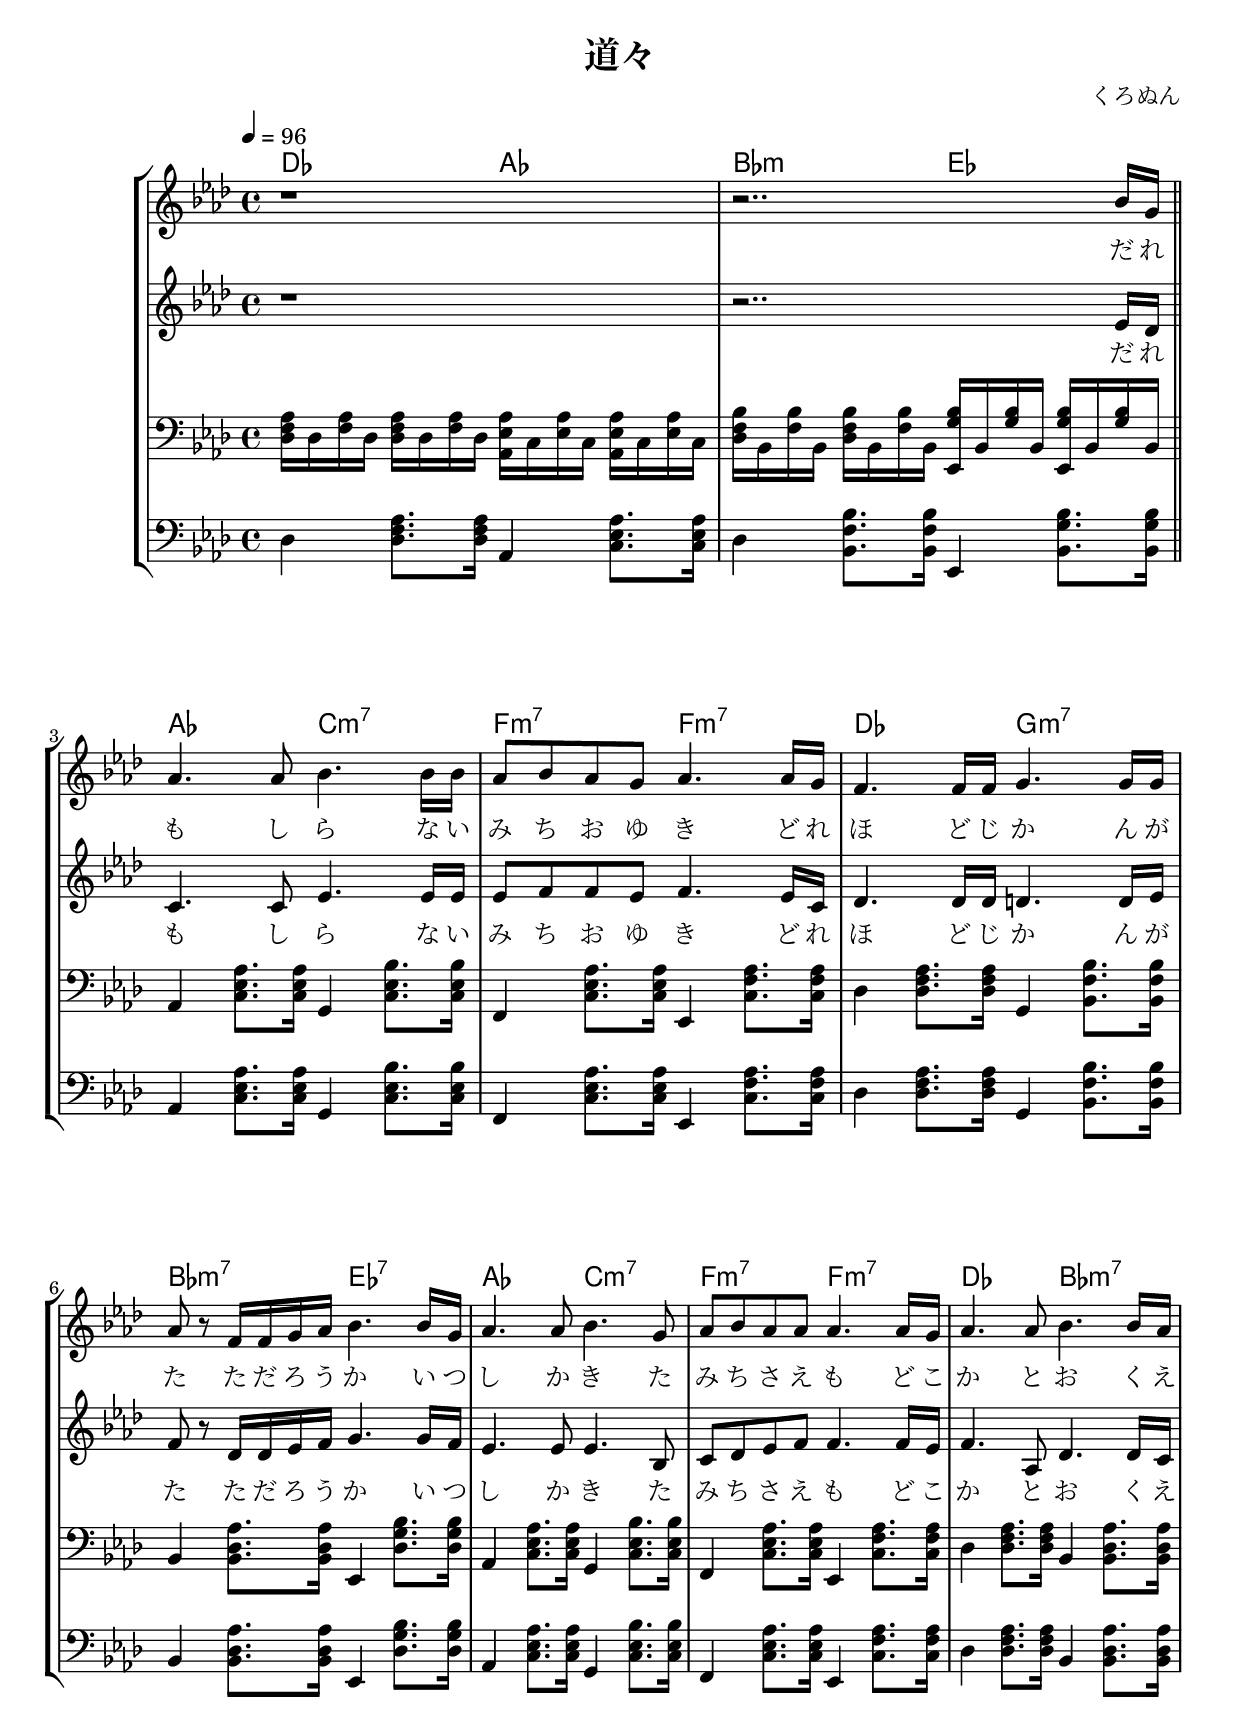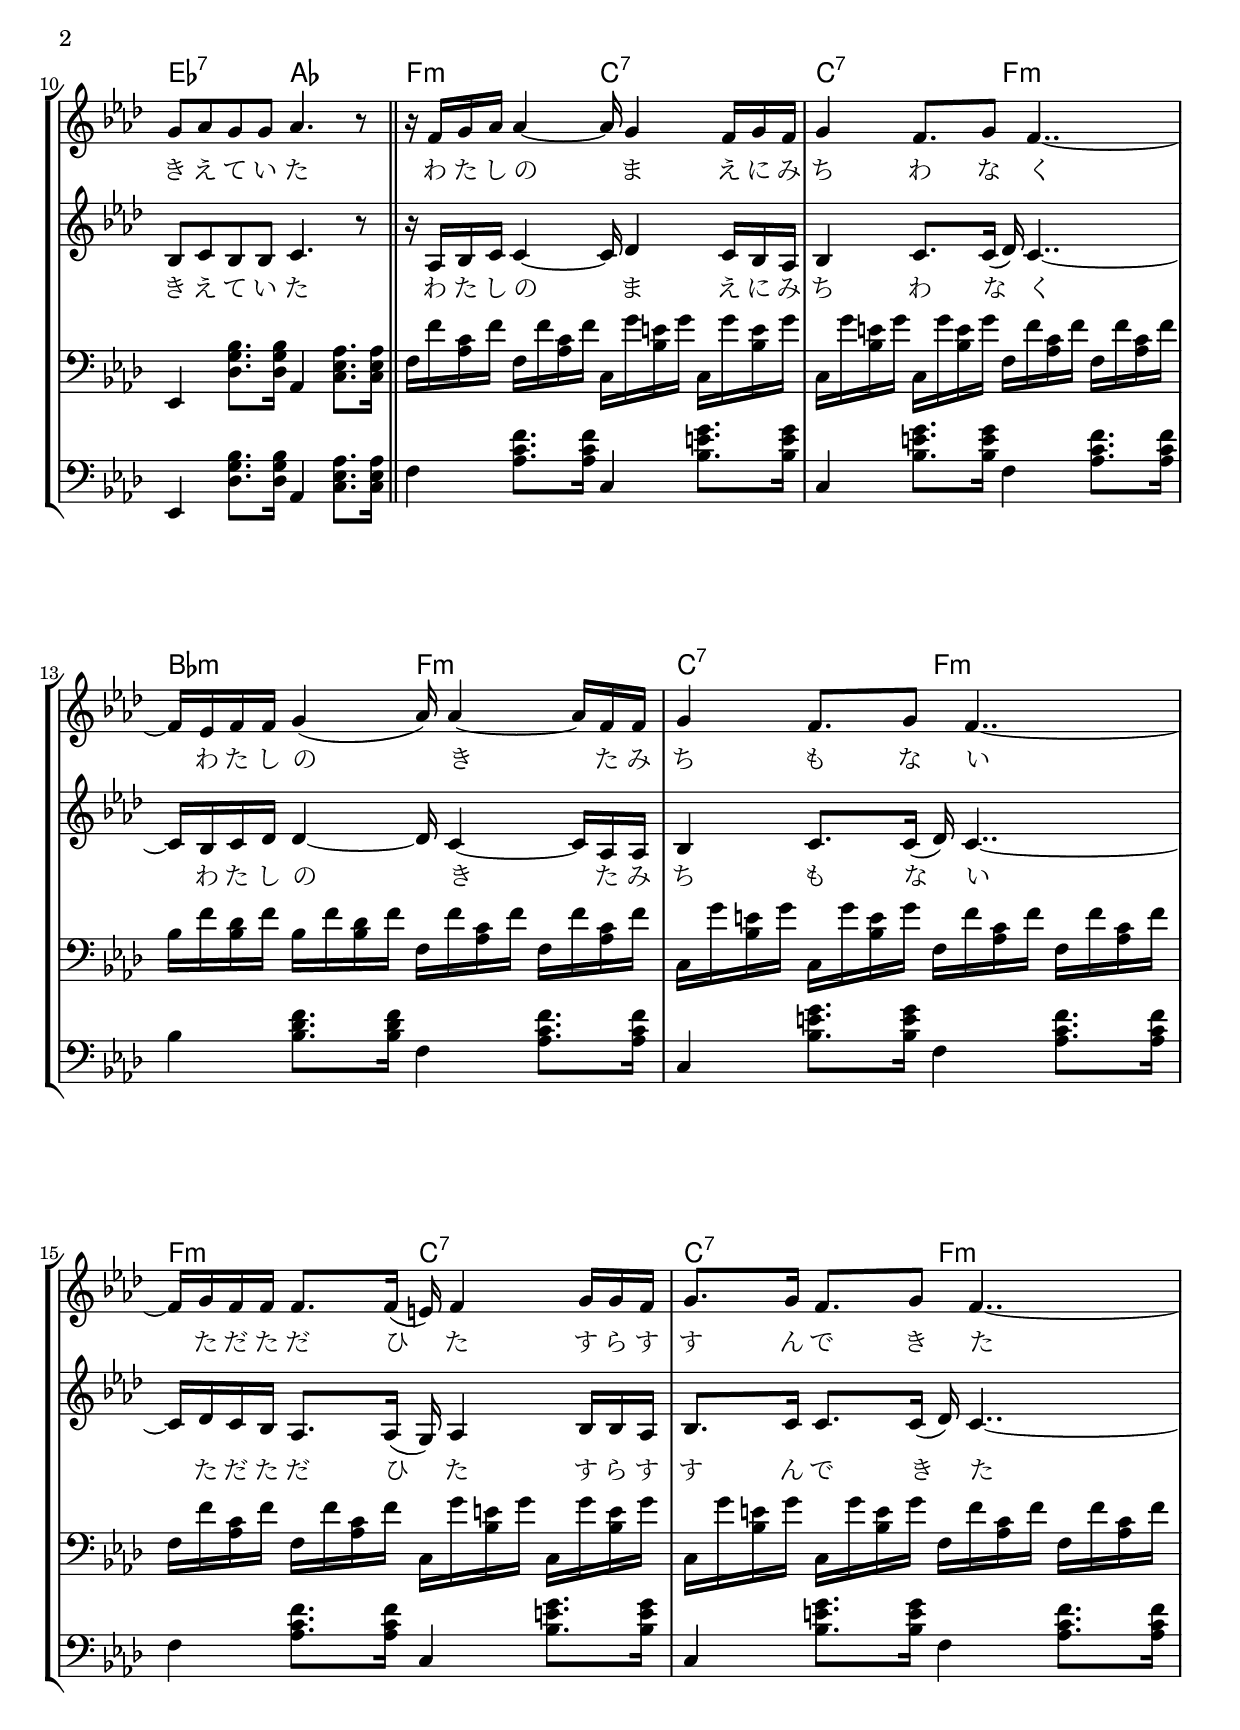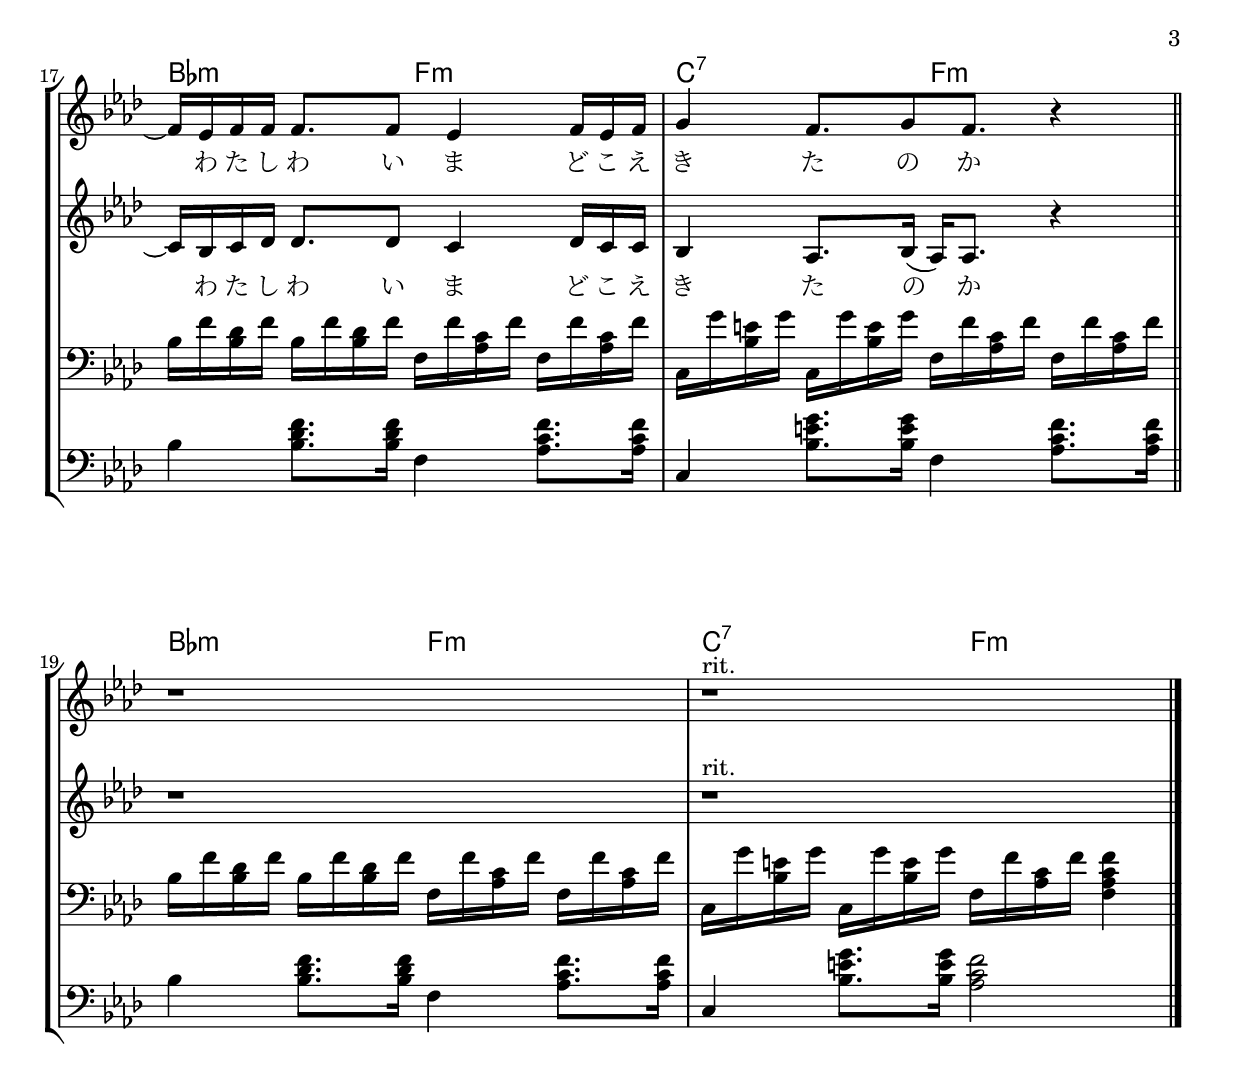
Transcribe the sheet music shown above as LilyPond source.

\version "2.12.1"

\header {
	title = \markup {道々}
	composer = \markup \center-column {くろぬん}
}

harmony = \chordmode {
	des2 as bes:m es 

	as c:min7 f:min7 f:min7 des g:min7 bes:min7 es:7 as c:min7 f:min7 f:min7 des bes:min7 es:7 as 

	f:m c:7 c:7 f:m bes:m f:m c:7 f:m f:m c:7 c:7 f:m bes:m f:m c:7 f:m 

	bes:m f:m c:7 f:m 
}

melody = {
	\key as \major
	\tempo 4 = 96
	r1 | r2.. 
	\set Staff.midiInstrument = #"fss0.29"
	bes'16  g'16 
	as'4.  as'8  bes'4.  bes'16  bes'16 
	as'8  bes'8  as'8  g'8  as'4.  as'16  g'16 
	f'4.  f'16  f'16  g'4.  g'16  g'16 
	as'8  r8  f'16  f'16  g'16  as'16  bes'4.  bes'16  g'16 
	as'4.  as'8  bes'4.  g'8 
	as'8  bes'8  as'8  as'8  as'4.  as'16  g'16 
	as'4.  as'8  bes'4.  bes'16  as'16 
	g'8  as'8  g'8  g'8  as'4.  	r8 	\set Staff.midiInstrument = #"fss0.31"
	r16 f'16  g'16  as'16  as'4~as'16  g'4  f'16  g'16  f'16 
	g'4  f'8.  g'8  f'4..~ 
	f'16  es'16  f'16  f'16  g'4  (as'16)  as'4~as'16  f'16  f'16 
	g'4  f'8.  g'8  f'4..~ 
	f'16  g'16  f'16  f'16  f'8.  f'16  (e'16)  f'4  g'16  g'16  f'16 
	g'8.  g'16  f'8.  g'8  f'4..~ 
	f'16  es'16  f'16  f'16  f'8.  f'8  es'4  f'16  es'16  f'16 
	g'4  f'8.  g'8  f'8.  	r4 	r1 | r1^"rit." \bar "|."
}

words = \lyricmode {
	
	だ  れ  も  し  ら  な  い  み  ち  お  ゆ  き  ど  れ  ほ  ど  じ  か  ん  が  た  た  だ  ろ  う  か  い  つ  し  か  き  た  み  ち  さ  え  も  ど  こ  か  と  お  く  え  き  え  て  い  た  
	わ  た  し  の  ま  え  に  み  ち  わ  な  く  わ  た  し  の  き  た  み  ち  も  な  い  た  だ  た  だ  ひ  た  す  ら  す  す  ん  で  き  た  わ  た  し  わ  い  ま  ど  こ  え  き  た  の  か  
	
}

secondmelody = {
	\key as \major
	\tempo 4 = 96
	r1 | r2.. 
	\set Staff.midiInstrument = #"fss0.29"
	es'16  des'16 
	c'4.  c'8  es'4.  es'16  es'16 
	es'8  f'8  f'8  es'8  f'4.  es'16  c'16 
	des'4.  des'16  des'16  d'4.  d'16  es'16 
	f'8  r8  des'16  des'16  es'16  f'16  g'4.  g'16  f'16 
	es'4.  es'8  es'4.  bes8 
	c'8  des'8  es'8  f'8  f'4.  f'16  es'16 
	f'4.  as8  des'4.  des'16  c'16 
	bes8  c'8  bes8  bes8  c'4.  	r8 	\set Staff.midiInstrument = #"fss0.29"
	r16 as16  bes16  c'16  c'4~c'16  des'4  c'16  bes16  as16 
	bes4  c'8.  c'16  (des'16)  c'4..~ 
	c'16  bes16  c'16  des'16  des'4~des'16  c'4~c'16  as16  as16 
	bes4  c'8.  c'16  (des'16)  c'4..~ 
	c'16  des'16  c'16  bes16  as8.  as16  (g16)  as4  bes16  bes16  as16 
	bes8.  c'16  c'8.  c'16  (des'16)  c'4..~ 
	c'16  bes16  c'16  des'16  des'8.  des'8  c'4  des'16  c'16  c'16 
	bes4  as8.  bes16  (as16)  as8.  	r4 	r1 | r1^"rit." \bar "|."
}

secondwords = \lyricmode {
	
	だ  れ  も  し  ら  な  い  み  ち  お  ゆ  き  ど  れ  ほ  ど  じ  か  ん  が  た  た  だ  ろ  う  か  い  つ  し  か  き  た  み  ち  さ  え  も  ど  こ  か  と  お  く  え  き  え  て  い  た  
	わ  た  し  の  ま  え  に  み  ち  わ  な  く  わ  た  し  の  き  た  み  ち  も  な  い  た  だ  た  だ  ひ  た  す  ら  す  す  ん  で  き  た  わ  た  し  わ  い  ま  ど  こ  え  き  た  の  か  
	
}

tempochange = {
	\tempo 4 = 96
	r1 | r1 \bar "||"
	\tempo 4 = 96
	r1 | r1 | r1 | r1 | r1 | r1 | r1 | r1 \bar "||"
	\tempo 4 = 96
	r1 | r1 | r1 | r1 | r1 | r1 | r1 | r1 \bar "||"
	\tempo 4 = 96
	r1 | \tempo 4 = 72 r2 \tempo 4 = 64 r2 \bar "|."
}

mainacc = {
	\clef bass
	\set Staff.midiInstrument = #"Synthstrings 1"
	\key as \major
	\tempo 4 = 96
	<des f as>16 des16 <f as>16 des16   <des f as>16 des16 <f as>16 des16
	<as, es as>16 c16 <es as>16 c16   <as, es as>16 c16 <es as>16 c16
	<des f bes>16 bes,16 <f bes>16 bes,16   <des f bes>16 bes,16 <f bes>16 bes,16
	<es, g bes>16 bes,16 <g bes>16 bes,16   <es, g bes>16 bes,16 <g bes>16 bes,16
	\bar "||"

	\set Staff.midiInstrument = #"Viola"
	as,4 <c es as>8. <c es as>16
	g,4 <c es bes>8. <c es bes>16
	f,4 <c es as>8. <c es as>16
	es,4 <c f as>8. <c f as>16
	des4 <des f as>8. <des f as>16
	g,4 <bes, f bes>8. <bes, f bes>16
	bes,4 <bes, des as>8. <bes, des as>16
	es,4 <des g bes>8. <des g bes>16
	as,4 <c es as>8. <c es as>16
	g,4 <c es bes>8. <c es bes>16
	f,4 <c es as>8. <c es as>16
	es,4 <c f as>8. <c f as>16
	des4 <des f as>8. <des f as>16
	bes,4 <bes, des as>8. <bes, des as>16
	es,4 <des g bes>8. <des g bes>16
	as,4 <c es as>8. <c es as>16
	\bar "||"

	\set Staff.midiInstrument = #"Synthstrings 1"
	f16 f' <as c'> f' f f' <as c'> f'
	c16 g' <bes e'> g' c g' <bes e'> g'
	c16 g' <bes e'> g' c g' <bes e'> g'
	f16 f' <as c'> f' f f' <as c'> f'
	bes16 f' <bes des'> f' bes f' <bes des'> f'
	f16 f' <as c'> f' f f' <as c'> f'
	c16 g' <bes e'> g' c g' <bes e'> g'
	f16 f' <as c'> f' f f' <as c'> f'
	f16 f' <as c'> f' f f' <as c'> f'
	c16 g' <bes e'> g' c g' <bes e'> g'
	c16 g' <bes e'> g' c g' <bes e'> g'
	f16 f' <as c'> f' f f' <as c'> f'
	bes16 f' <bes des'> f' bes f' <bes des'> f'
	f16 f' <as c'> f' f f' <as c'> f'
	c16 g' <bes e'> g' c g' <bes e'> g'
	f16 f' <as c'> f' f f' <as c'> f'
	\bar "||"

	\set Staff.midiInstrument = #"Cello"
	bes16 f' <bes des'> f' bes f' <bes des'> f'
	f16 f' <as c'> f' f f' <as c'> f'
	c16 g' <bes e'> g' c g' <bes e'> g'
	f16 f' <as c'> f' <f as c' f'>4
	\bar "|."
}

subacc = {
	\clef bass
	\set Staff.midiInstrument = #"Clarinet"
	\key as \major
	\tempo 4 = 96
	des4 <des f as>8. <des f as>16
	as,4 <c es as>8. <c es as>16
	des4 <bes, f bes>8. <bes, f bes>16
	es,4 <bes, g bes>8. <bes, g bes>16
	\bar "||"

	\set Staff.midiInstrument = #"Lead 6 (voice)"
	as,4 <c es as>8. <c es as>16
	g,4 <c es bes>8. <c es bes>16
	f,4 <c es as>8. <c es as>16
	es,4 <c f as>8. <c f as>16
	des4 <des f as>8. <des f as>16
	g,4 <bes, f bes>8. <bes, f bes>16
	bes,4 <bes, des as>8. <bes, des as>16
	es,4 <des g bes>8. <des g bes>16
	as,4 <c es as>8. <c es as>16
	g,4 <c es bes>8. <c es bes>16
	f,4 <c es as>8. <c es as>16
	es,4 <c f as>8. <c f as>16
	des4 <des f as>8. <des f as>16
	bes,4 <bes, des as>8. <bes, des as>16
	es,4 <des g bes>8. <des g bes>16
	as,4 <c es as>8. <c es as>16
	\bar "||"

	\set Staff.midiInstrument = #"Lead 6 (voice)"
	f4 <as c' f'>8. <as c' f'>16
	c4 <bes e' g'>8. <bes e' g'>16
	c4 <bes e' g'>8. <bes e' g'>16
	f4 <as c' f'>8. <as c' f'>16
	bes4 <bes des' f'>8. <bes des' f'>16
	f4 <as c' f'>8. <as c' f'>16
	c4 <bes e' g'>8. <bes e' g'>16
	f4 <as c' f'>8. <as c' f'>16
	f4 <as c' f'>8. <as c' f'>16
	c4 <bes e' g'>8. <bes e' g'>16
	c4 <bes e' g'>8. <bes e' g'>16
	f4 <as c' f'>8. <as c' f'>16
	bes4 <bes des' f'>8. <bes des' f'>16
	f4 <as c' f'>8. <as c' f'>16
	c4 <bes e' g'>8. <bes e' g'>16
	f4 <as c' f'>8. <as c' f'>16
	\bar "||"

	\set Staff.midiInstrument = #"Flute"
	bes4 <bes des' f'>8. <bes des' f'>16
	f4 <as c' f'>8. <as c' f'>16
	c4 <bes e' g'>8. <bes e' g'>16
	<as c' f'>2
	\bar "|."
}

percA = {
	\drummode {
	r1 |r1 \bar "||"
	r1 |r1 |r1 |r1 |r1 |r1 |r1 |r1 \bar "||"
	r1 |r1 |r1 |r1 |r1 |r1 |r1 |r1 \bar "||"
	r1 |r1 \bar "|."
	}
}

percB = {
	\drummode {
	r1 |r1 \bar "||"
	r1 |r1 |r1 |r1 |r1 |r1 |r1 |r1 \bar "||"
	r1 |r1 |r1 |r1 |r1 |r1 |r1 |r1 \bar "||"
	r1 |r1 \bar "|."
	}
}

percC = {
	\drummode {
	r1 |r1 \bar "||"
	r1 |r1 |r1 |r1 |r1 |r1 |r1 |r1 \bar "||"
	r1 |r1 |r1 |r1 |r1 |r1 |r1 |r1 \bar "||"
	r1 |r1 \bar "|."
	}
}

percD = {
	\drummode {
	r1 |r1 \bar "||"
	r1 |r1 |r1 |r1 |r1 |r1 |r1 |r1 \bar "||"
	r1 |r1 |r1 |r1 |r1 |r1 |r1 |r1 \bar "||"
	r1 |r1 \bar "|."
	}
}

percE = {
	\drummode {
	r1 |r1 \bar "||"
	r1 |r1 |r1 |r1 |r1 |r1 |r1 |r1 \bar "||"
	r1 |r1 |r1 |r1 |r1 |r1 |r1 |r1 \bar "||"
	r1 |r1 \bar "|."
	}
}

\score {
	<<
		\new StaffGroup <<
			\new ChordNames {\harmony}
			\new Voice = "melody" {\melody}
			\new Lyrics \lyricsto "melody" \words
			\new Voice = "secondmelody" {\secondmelody}
			\new Lyrics \lyricsto "secondmelody" \secondwords
			\new Staff = "mainacc" {\mainacc}
			\new Staff = "subacc" {\subacc}
		>>
	>>
	\layout { }
}
